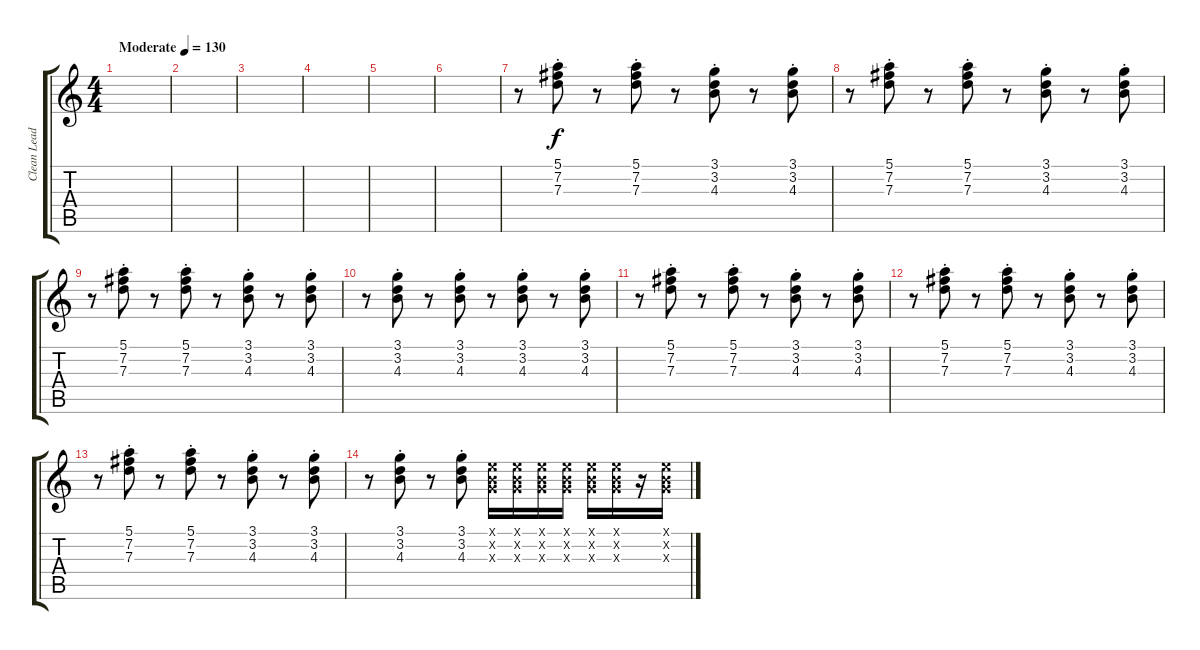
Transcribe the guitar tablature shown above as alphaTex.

\track ("Clean Lead" "Clean Lead") {instrument electricguitarclean}
\staff {score tabs}
\tuning (E4 B3 G3 D3 A2 D2) {hide}
\ts (4 4)
\tempo (130 "Moderate")
\clef g2
\ks c
|
|
|
|
|
|
r.8 (5.1 7.2 7.3{st}).8 r.8 (5.1 7.2 7.3{st}).8 r.8 (3.1 3.2 4.3{st}).8 r.8 (3.1 3.2 4.3{st}).8 |
r.8 (5.1 7.2 7.3{st}).8 r.8 (5.1 7.2 7.3{st}).8 r.8 (3.1 3.2 4.3{st}).8 r.8 (3.1 3.2 4.3{st}).8 |
r.8 (5.1 7.2 7.3{st}).8 r.8 (5.1 7.2 7.3{st}).8 r.8 (3.1 3.2 4.3{st}).8 r.8 (3.1 3.2 4.3{st}).8 |
r.8 (3.1 3.2 4.3{st}).8 r.8 (3.1 3.2 4.3{st}).8 r.8 (3.1 3.2 4.3{st}).8 r.8 (3.1 3.2 4.3{st}).8 |
r.8 (5.1 7.2 7.3{st}).8 r.8 (5.1 7.2 7.3{st}).8 r.8 (3.1 3.2 4.3{st}).8 r.8 (3.1 3.2 4.3{st}).8 |
r.8 (5.1 7.2 7.3{st}).8 r.8 (5.1 7.2 7.3{st}).8 r.8 (3.1 3.2 4.3{st}).8 r.8 (3.1 3.2 4.3{st}).8 |
r.8 (5.1 7.2 7.3{st}).8 r.8 (5.1 7.2 7.3{st}).8 r.8 (3.1 3.2 4.3{st}).8 r.8 (3.1 3.2 4.3{st}).8 |
r.8 (3.1 3.2 4.3{st}).8 r.8 (3.1 3.2 4.3{st}).8 (0.1{x} 0.2{x} 0.3{x}).16 (0.1{x} 0.2{x} 0.3{x}).16 (0.1{x} 0.2{x} 0.3{x}).16 (0.1{x} 0.2{x} 0.3{x}).16 (0.1{x} 0.2{x} 0.3{x}).16 (0.1{x} 0.2{x} 0.3{x}).16 r.16 (0.1{x} 0.2{x} 0.3{x}).16
